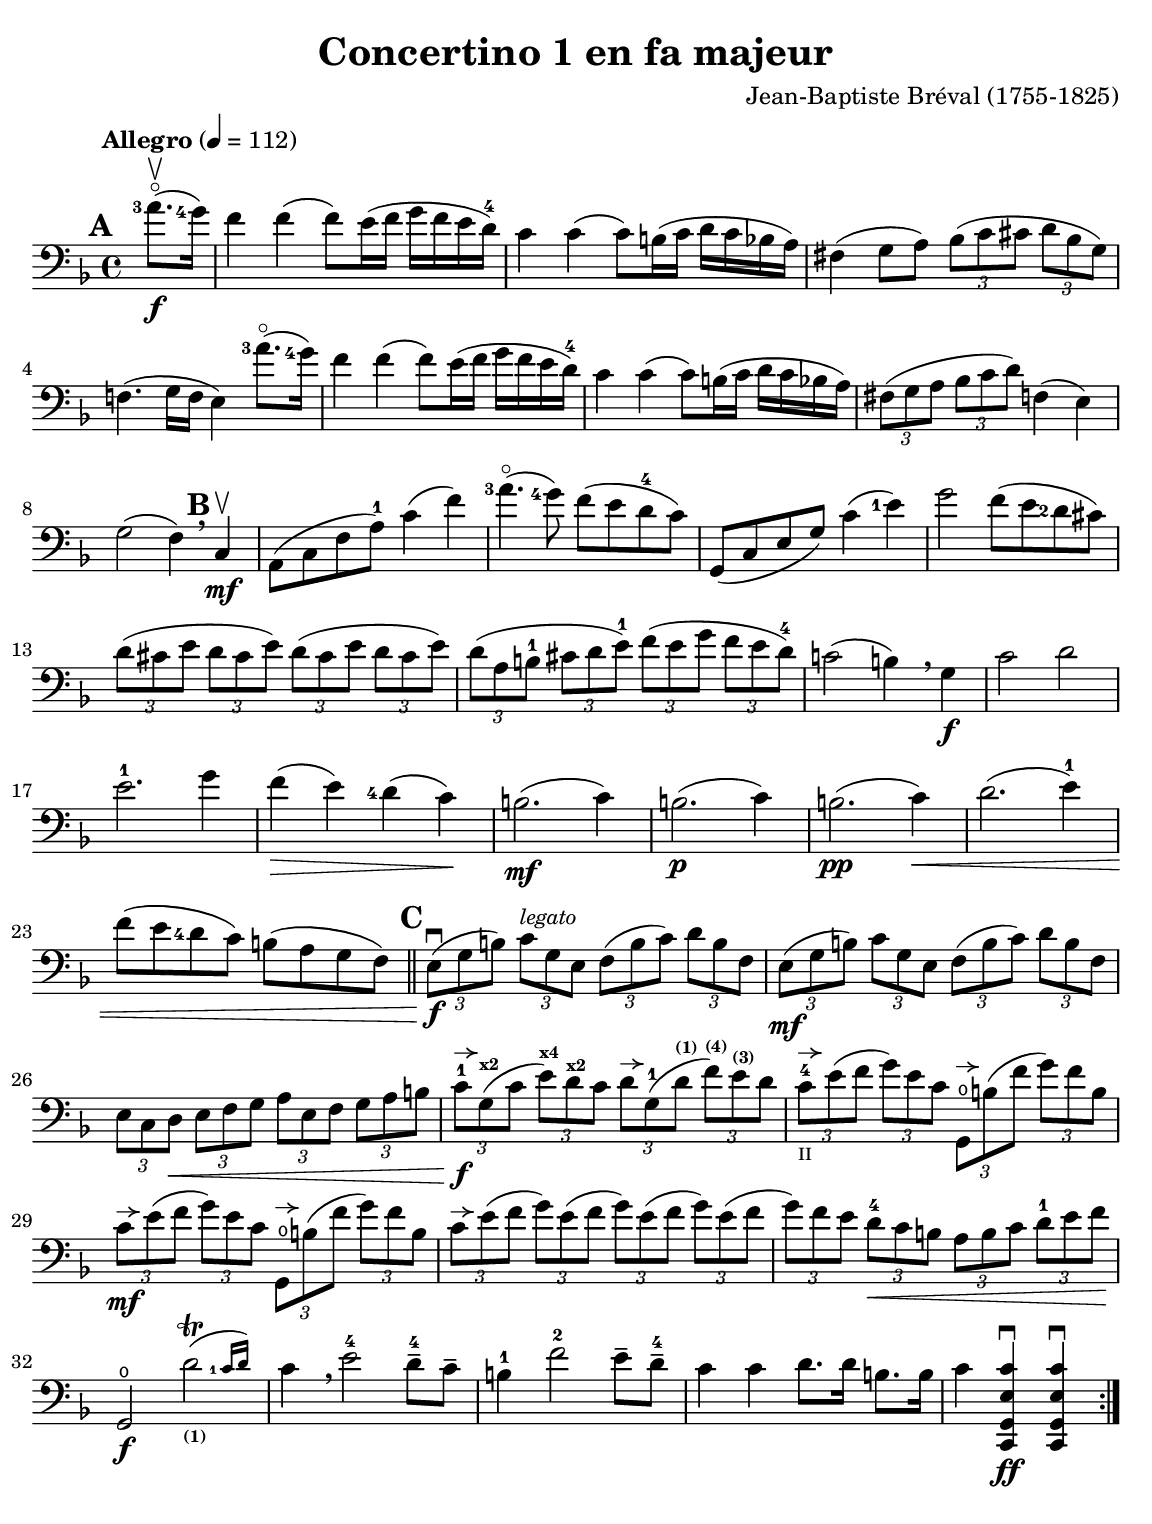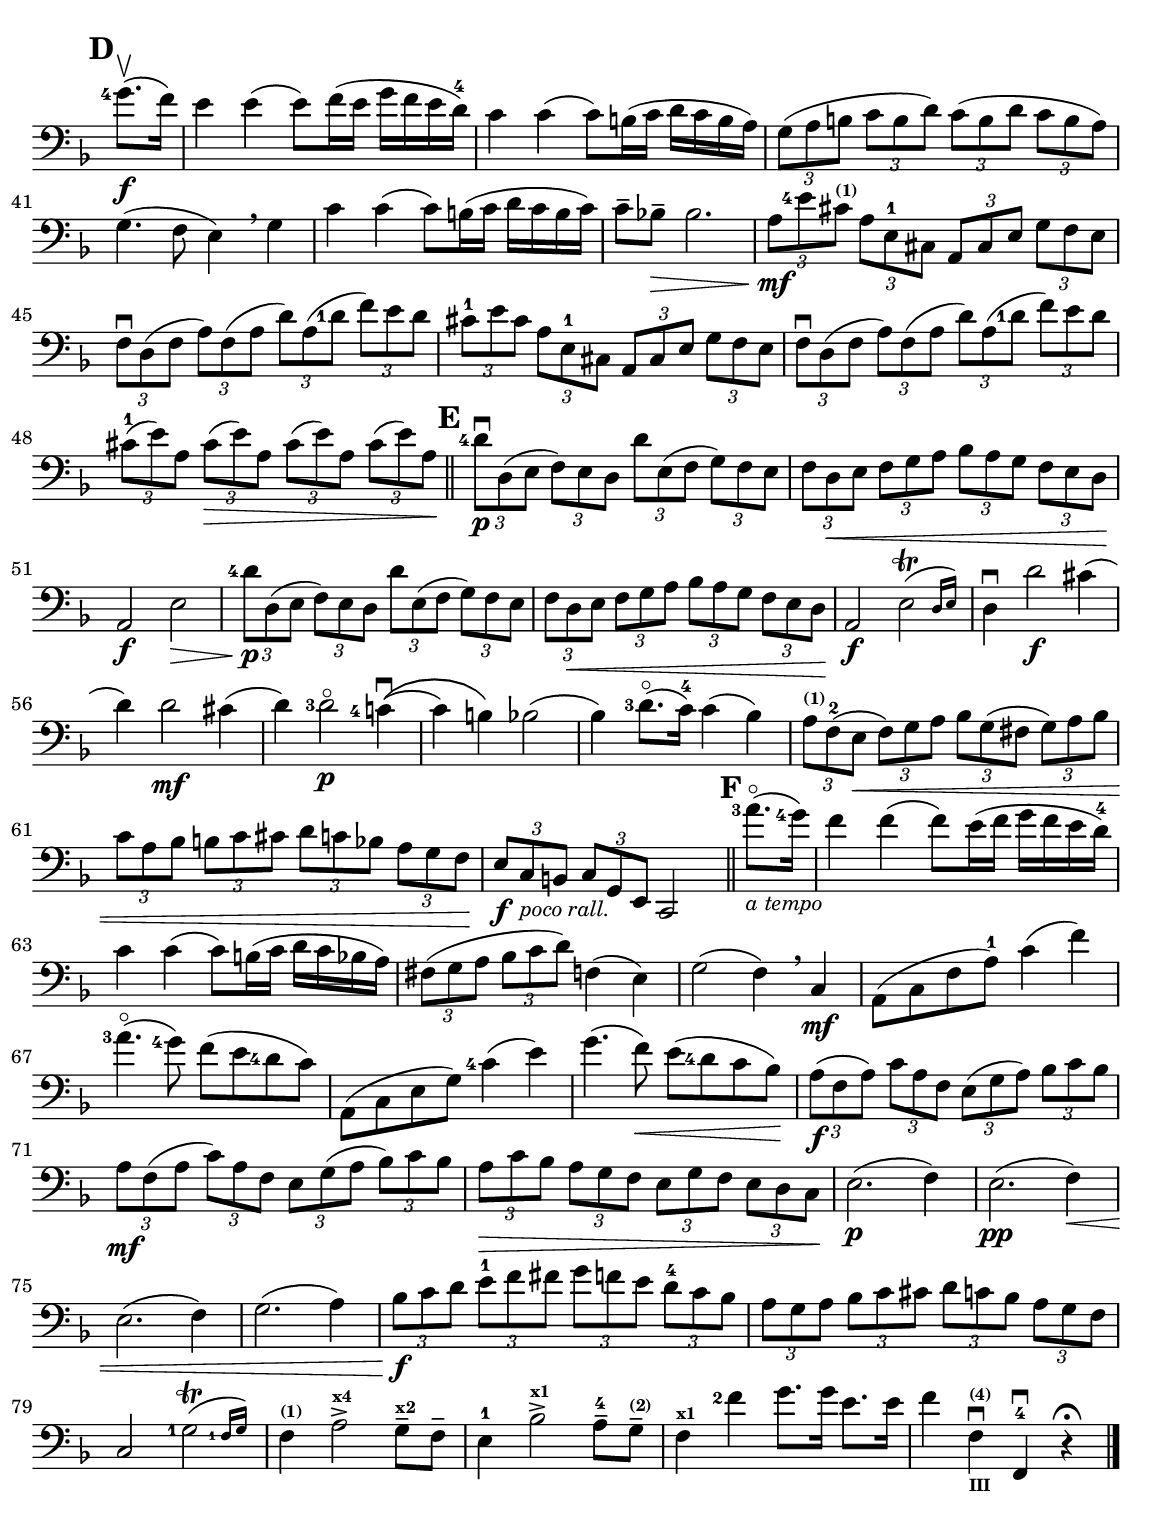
#(set-global-staff-size 21)

\version "2.18.2"

\header {
  title    = "Concertino 1 en fa majeur"
  composer = "Jean-Baptiste Bréval (1755-1825)"
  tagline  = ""
}

\language "italiano"

% iPad Pro 12.9

\paper {
  paper-width  = 195\mm
  paper-height = 260\mm
  indent = #0
  page-count = #2
  line-width = #184
  print-page-number = ##f
  ragged-last-bottom = ##t
  ragged-bottom = ##f
%  ragged-last = ##t
}

allongerUne = \markup {
  \center-column {
    \combine
    \draw-line #'(-2 . 0)
    \arrow-head #X #RIGHT ##f
  }
}

\score {
  \new Staff
%  \with {instrumentName = #"Cello "}
  {
    \override Hairpin.to-barline = ##f
    \tempo "Allegro" 4 = 112
    \time 4/4
    \key fa \major
    \clef "bass"
    \set fingeringOrientations = #'(left)

    \repeat volta 2 {
      \mark \default
      \partial 4 <la'-3>8.\flageolet\upbow\f(<sol'-4>16)                  % 0
      fa'4 fa'4(fa'8) mi'16(fa'16 sol'16 fa'16 mi'16 re'16-4)             % 1
      do'4 do'4(do'8) si!16(do'16 re'16 do'16 sib16 la16)                 % 2
      fad4(sol8 la8)
      \tuplet 3/2 {sib8( do'8 dod'8} \tuplet 3/2 {re'8 sib8 sol8)}        % 3
      fa!4.(sol16 fa16 mi4) <la'-3>8.\flageolet(<sol'-4>16)               % 4
      fa'4 fa'4(fa'8) mi'16(fa'16 sol'16 fa'16 mi'16 re'16-4)             % 5
      do'4 do'4(do'8) si!16(do'16 re'16 do'16 sib16 la16)                 % 6
      \tuplet 3/2 {fad8(sol8 la8}
      \tuplet 3/2 {sib8 do'8 re'8)} fa!4(mi4)                             % 7
      sol2(fa4) \breathe
      \mark \default
      do4\mf\upbow                                                        % 8
      la,8(do8 fa8 la8-1) do'4(fa'4)                                      % 9
      <la'-3>4.\flageolet(<sol'-4>8) fa'8(mi'8 re'8-4 do'8)               % 10
      sol,8(do8 mi8 sol8) do'4(<mi'-1>4)                                  % 11
      sol'2 fa'8(mi'8 <re'-2>8 dod'8)                                     % 12
      \tuplet 3/2 {re'8( dod'8 mi'8} \tuplet 3/2 {re'8 dod'8 mi'8)}
      \tuplet 3/2 {re'8( dod'8 mi'8} \tuplet 3/2 {re'8 dod'8 mi'8)}       % 13
      \tuplet 3/2 {re'8( la8 si!8-1} \tuplet 3/2 {dod'8 re'8 mi'8-1)}
      \tuplet 3/2 {fa'8( mi'8 sol'8} \tuplet 3/2 {fa'8 mi'8 re'8-4)}      % 14
      do'!2(si!4) \breathe sol4\f                                         % 15
      do'2 re'2                                                           % 16
      mi'2.-1 sol'4                                                       % 17
      fa'4\>(mi'4) <re'-4>4(do'4)\!                                       % 18
      si!2.\mf(do'4)                                                      % 19
      si!2.\p(do'4)                                                       % 20
      si!2.\pp(do'4)\<                                                    % 21
      re'2.(mi'4-1)                                                       % 22
      fa'8(mi'8 <re'-4>8 do'8) si!8(la8 sol8 fa8)                         % 23
      \bar "||"
      \mark \default
      \tuplet 3/2 {mi8\f\downbow( sol8 si!8)}
      \tuplet 3/2 {do'8^\markup{\small\italic "legato"} sol8 mi8}
      \tuplet 3/2 {fa8( si8 do'8)} \tuplet 3/2 {re'8 si8 fa8}             % 24
      \tuplet 3/2 {mi8\mf(sol8 si!8)} \tuplet 3/2 {do'8 sol8 mi8}
      \tuplet 3/2 {fa8(si8 do'8)} \tuplet 3/2 {re'8 si8 fa8}              % 25
      \tuplet 3/2 {mi8 do8 re8\<}
      \tuplet 3/2 {mi8 fa8 sol8}
      \tuplet 3/2 {la8 mi8 fa8}
      \tuplet 3/2 {sol8 la8 si!8}                                         % 26
      \tuplet 3/2 {do'8-1^\allongerUne\f
                   sol8^\markup{\bold\teeny x2}( do'8}
      \tuplet 3/2 {mi'8^\markup{\bold\teeny x4})
                   re'8^\markup{\bold\teeny x2} do'8}
      \tuplet 3/2 {re'8^\allongerUne sol8-1( re'8^\markup{\bold\teeny (1)}}
      \tuplet 3/2 {fa'8)^\markup{\bold\teeny (4)}
                   mi'8^\markup{\bold\teeny (3)} re'8}                    % 27
      \tuplet 3/2 {do'8-4^\allongerUne_\markup{\teeny II} mi'8( fa'8}
      \tuplet 3/2 {sol'8) mi'8 do'8}
      \tuplet 3/2 {sol,8\open^\allongerUne si!8 ( fa'8}
      \tuplet 3/2 {sol'8) fa'8 si8}                                       % 28
      \tuplet 3/2 {do'8\mf^\allongerUne mi'8( fa'8}
      \tuplet 3/2 {sol'8) mi'8 do'8}
      \tuplet 3/2 {sol,8\open^\allongerUne si!8 ( fa'8}
      \tuplet 3/2 {sol'8) fa'8 si8}                                       % 29
      \tuplet 3/2 {do'8^\allongerUne mi'8( fa'8}
      \tuplet 3/2 {sol'8) mi'8( fa'8}
      \tuplet 3/2 {sol'8) mi'8( fa'8}
      \tuplet 3/2 {sol'8) mi'8( fa'8}                                     % 30
      \tuplet 3/2 {sol'8) fa'8 mi'8}
      \tuplet 3/2 {re'8-4\< do'8 si!8}
      \tuplet 3/2 {la8 si8 do'8}
      \tuplet 3/2 {re'8-1 mi'8 fa'8\!}                                    % 31
      sol,2\f\open \afterGrace re'2\trill(_\markup{\bold\teeny (1)}
      {<do'-1>16 re'16)}                                                  % 32
      do'4 \breathe mi'2-4 re'8-4-- do'8--                                % 33
      si!4-1 fa'2-2 mi'8-- re'8-4--                                       % 34
      do'4 do'4 re'8. re'16 si!8. si16                                    % 35
      do'4 <<do,4\ff sol,4 mi4 do'4\downbow>>
      <<do,4 sol,4 mi4 do'4\downbow>>                                     % 36
    }
    \pageTurn
    \set Score.currentBarNumber = #37
    \mark \default
    \partial 4 <sol'-4>8.(\f\upbow fa'16)                                 % 00
    mi'4 mi'4(mi'8) fa'16(mi'16 sol'16 fa'16 mi'16 re'16-4)               % 37
    do'4 do'4(do'8) si!16(do'16 re'16 do'16 si16 la16)                    % 38
    \tuplet 3/2 {sol8( la8 si!8} \tuplet 3/2 {do'8 si8 re'8)}
    \tuplet 3/2 {do'8( si8 re'8} \tuplet 3/2 {do'8 si8 la8)}              % 39
    sol4.(fa8 mi4) \breathe sol4                                          % 40
    do'4 do'4(do'8) si!16(do'16 re'16 do'16 si16 do'16)                   % 41
    do'8-- sib!8--\> sib2.                                                % 42
    \tuplet 3/2 {la8\!\mf <mi'-4>8 dod'8^\markup{\bold\teeny (1)}}
    \tuplet 3/2 {la8 mi8-1 dod8}
    \tuplet 3/2 {la,8 dod8 mi8} \tuplet 3/2 {sol8 fa8 mi8}                % 43
    \tuplet 3/2 {fa8\downbow re8( fa8} \tuplet 3/2 {la8) fa8( la8}
    \tuplet 3/2 {re'8) la8( <re'-1>8} \tuplet 3/2 {fa'8) mi'8 re'8}       % 44
    \tuplet 3/2 {dod'8-1 mi'8 dod'8} \tuplet 3/2 {la8 mi8-1 dod8}
    \tuplet 3/2 {la,8 dod8 mi8} \tuplet 3/2 {sol8 fa8 mi8}                % 45
    \tuplet 3/2 {fa8\downbow re8( fa8} \tuplet 3/2 {la8) fa8( la8}
    \tuplet 3/2 {re'8) la8( <re'-1>8} \tuplet 3/2 {fa'8) mi'8 re'8}       % 46
    \tuplet 3/2 {dod'8-1(mi'8) la8} \tuplet 3/2 {dod'8\>(mi'8) la8}
    \tuplet 3/2 {dod'8(mi'8) la8} \tuplet 3/2 {dod'8(mi'8) la8\!}         % 47
    \bar "||"
    \mark \default
    \tuplet 3/2 {<re'-4>8\p\downbow re8( mi8} \tuplet 3/2 {fa8) mi8 re8}
    \tuplet 3/2 {re'8 mi8( fa8} \tuplet 3/2 {sol8) fa8 mi8}               % 48
    \tuplet 3/2 {fa8 re8\< mi8} \tuplet 3/2 {fa8 sol8 la8}
    \tuplet 3/2 {sib8 la8 sol8} \tuplet 3/2 {fa8 mi8 re8\!}               % 49
    la,2\f mi2\>                                                          % 50
    \tuplet 3/2 {<re'-4>8\p re8( mi8} \tuplet 3/2 {fa8) mi8 re8}
    \tuplet 3/2 {re'8 mi8( fa8} \tuplet 3/2 {sol8) fa8 mi8}               % 51
    \tuplet 3/2 {fa8 re8\< mi8} \tuplet 3/2 {fa8 sol8 la8}
    \tuplet 3/2 {sib8 la8 sol8} \tuplet 3/2 {fa8 mi8 re8\!}               % 52
    la,2\f \afterGrace mi2\trill( {re16 mi16)}                            % 53
    re4\downbow re'2\f dod'4(                                             % 54
    re'4) re'2\mf dod'4(                                                  % 55
    re'4) <re'-3>2\flageolet\p <do'!-4>4\downbow\((                       % 56
    do'4) si!4\) sib2(                                                    % 57
    sib4) <re'-3>8.\flageolet(do'16-4) do'4(sib4)                         % 58
    \tuplet 3/2 {la8^\markup{\bold\teeny (1)} fa8-2( mi8\<}
    \tuplet 3/2 {fa8) sol8 la8} \tuplet 3/2 {sib8 sol8( fad8}
    \tuplet 3/2 {sol8) la8 sib8}                                          % 59
    \tuplet 3/2 {do'8 la8 sib8}
    \tuplet 3/2 {si!8 do'8 dod'8}
    \tuplet 3/2 {re'8 do'!8 sib!8}
    \tuplet 3/2 {la8 sol8 fa8\!}                                          % 60
    \tuplet 3/2 {mi8\f do8_\markup{\small\italic "poco rall."} si,!8}
    \tuplet 3/2 {do8 sol,8 mi,8}
    do,2
    \bar "||"
    \mark \default
    \partial 4
    <la'-3>8.\flageolet_\markup{\small\italic "a tempo"}( <sol'-4>16)     % 61
    \set Score.currentBarNumber = #62
    fa'4 fa'4(fa'8) mi'16(fa'16 sol'16 fa'16 mi'16 re'16-4)               % 62
    do'4 do'4(do'8) si!16(do'16 re'16 do'16 sib!16 la16)                  % 63
    \tuplet 3/2 {fad8( sol8 la8} \tuplet 3/2 {sib8 do'8 re'8)}
    fa!4(mi4)                                                             % 64
    sol2(fa4) \breathe do4\mf                                             % 65
    la,8(do8 fa8 la8-1) do'4(fa'4)                                        % 66
    <la'-3>4.\flageolet(<sol'-4>8) fa'8(mi'8 <re'-4>8 do'8)               % 67
    la,8(do8 mi8 sol8) <do'-4>4(mi'4)                                     % 68
    sol'4.(fa'8)\< mi'8(<re'-4>8 do'8 sib8)\!                             % 69
    \tuplet 3/2 {la8\f(fa8 la8)} \tuplet 3/2 {do'8 la8 fa8}
    \tuplet 3/2 {mi8(sol8 la8)} \tuplet 3/2 {sib8 do'8 sib8}              % 70
    \tuplet 3/2 {la8\mf fa8( la8} \tuplet 3/2 {do'8) la8 fa8}
    \tuplet 3/2 {mi8 sol8( la8} \tuplet 3/2 {sib8) do'8 sib8}             % 71
    \tuplet 3/2 {la8\> do'8 sib8} \tuplet 3/2 {la8 sol8 fa8}
    \tuplet 3/2 {mi8 sol8 fa8} \tuplet 3/2 {mi8 re8 do8\!}                % 72
    mi2.\p(fa4)                                                           % 73
    mi2.\pp(fa4)\<                                                        % 74
    mi2.(fa4)                                                             % 75
    sol2.(la4)                                                            % 76
    \tuplet 3/2 {sib8\f do'8 re'8} \tuplet 3/2 {mi'8-1 fa'8 fad'8}
    \tuplet 3/2 {sol'8 fa'8 mi'8} \tuplet 3/2 {re'8-4 do'8 sib8}          % 77
    \tuplet 3/2 {la8 sol8 la8} \tuplet 3/2 {sib8 do'8 dod'8}
    \tuplet 3/2 {re'8 do'8 sib8} \tuplet 3/2 {la8 sol8 fa8}               % 78
    do2 \afterGrace <sol-1>2\trill( {<fa-1>16 sol16)}                     % 79
    fa4^\markup{\bold\teeny (1)} la2^\markup{\bold\teeny x4}->
    sol8--^\markup{\bold\teeny x2} fa8--                                  % 80
    mi4-1 <sib>2^\markup{\bold\teeny x1}->
    la8-4-- sol8^\markup{\bold\teeny (2)}--                               % 81
    fa4^\markup{\bold\teeny x1} <fa'-2>4 sol'8. sol'16 mi'8. mi'16        % 82
    fa'4 fa4^\markup{\bold\teeny (4)}_\markup{\bold\teeny III}\downbow
    fa,4-4\downbow r4\fermata
    \bar "|."                                                             % 83
  }
}
